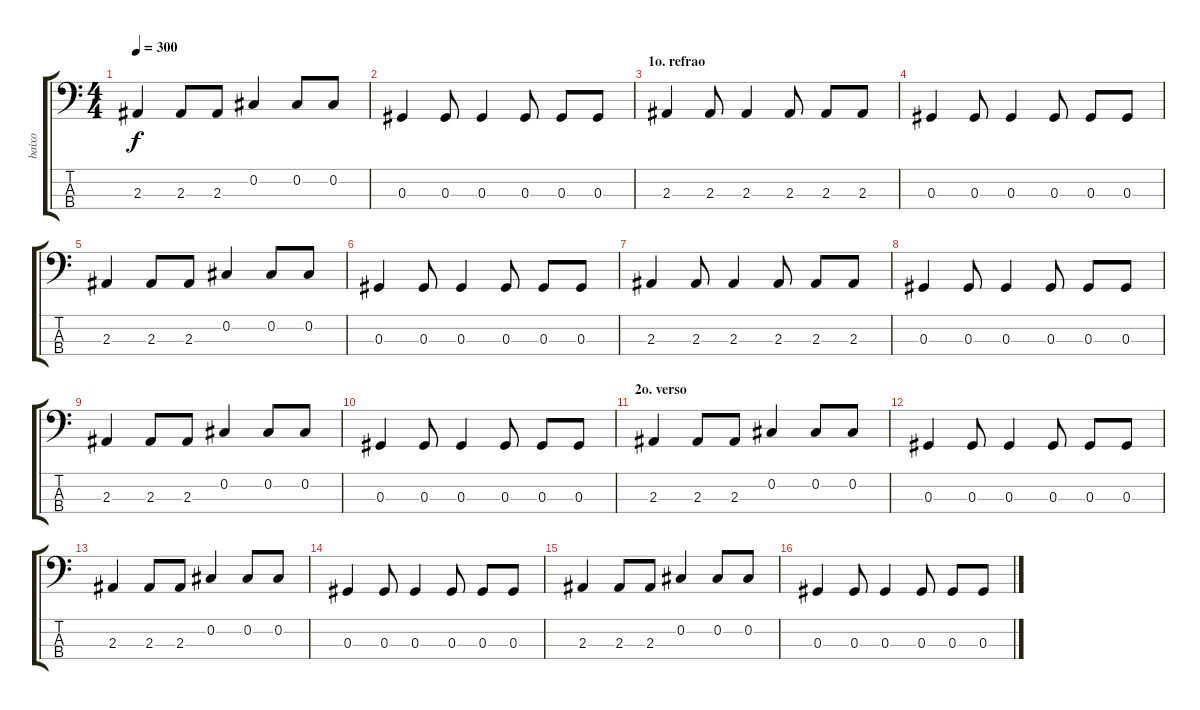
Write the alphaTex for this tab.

\track ("baixo" "baixo") {instrument electricbasspick}
\staff {score tabs}
\tuning (Gb2 Db2 Ab1 Eb1) {hide}
\ts (4 4)
\tempo 300
\clef f4
\ks c
2.3.4{dy f} 2.3.8 2.3.8 0.2.4 0.2.8 0.2.8 |
0.3.4 0.3.8 0.3.4 0.3.8 0.3.8 0.3.8 |
\section ("" "1o. refrao")
2.3.4 2.3.8 2.3.4 2.3.8 2.3.8 2.3.8 |
0.3.4 0.3.8 0.3.4 0.3.8 0.3.8 0.3.8 |
2.3.4 2.3.8 2.3.8 0.2.4 0.2.8 0.2.8 |
0.3.4 0.3.8 0.3.4 0.3.8 0.3.8 0.3.8 |
2.3.4 2.3.8 2.3.4 2.3.8 2.3.8 2.3.8 |
0.3.4 0.3.8 0.3.4 0.3.8 0.3.8 0.3.8 |
2.3.4 2.3.8 2.3.8 0.2.4 0.2.8 0.2.8 |
0.3.4 0.3.8 0.3.4 0.3.8 0.3.8 0.3.8 |
\section ("" "2o. verso")
2.3.4 2.3.8 2.3.8 0.2.4 0.2.8 0.2.8 |
0.3.4 0.3.8 0.3.4 0.3.8 0.3.8 0.3.8 |
2.3.4 2.3.8 2.3.8 0.2.4 0.2.8 0.2.8 |
0.3.4 0.3.8 0.3.4 0.3.8 0.3.8 0.3.8 |
2.3.4 2.3.8 2.3.8 0.2.4 0.2.8 0.2.8 |
0.3.4 0.3.8 0.3.4 0.3.8 0.3.8 0.3.8
